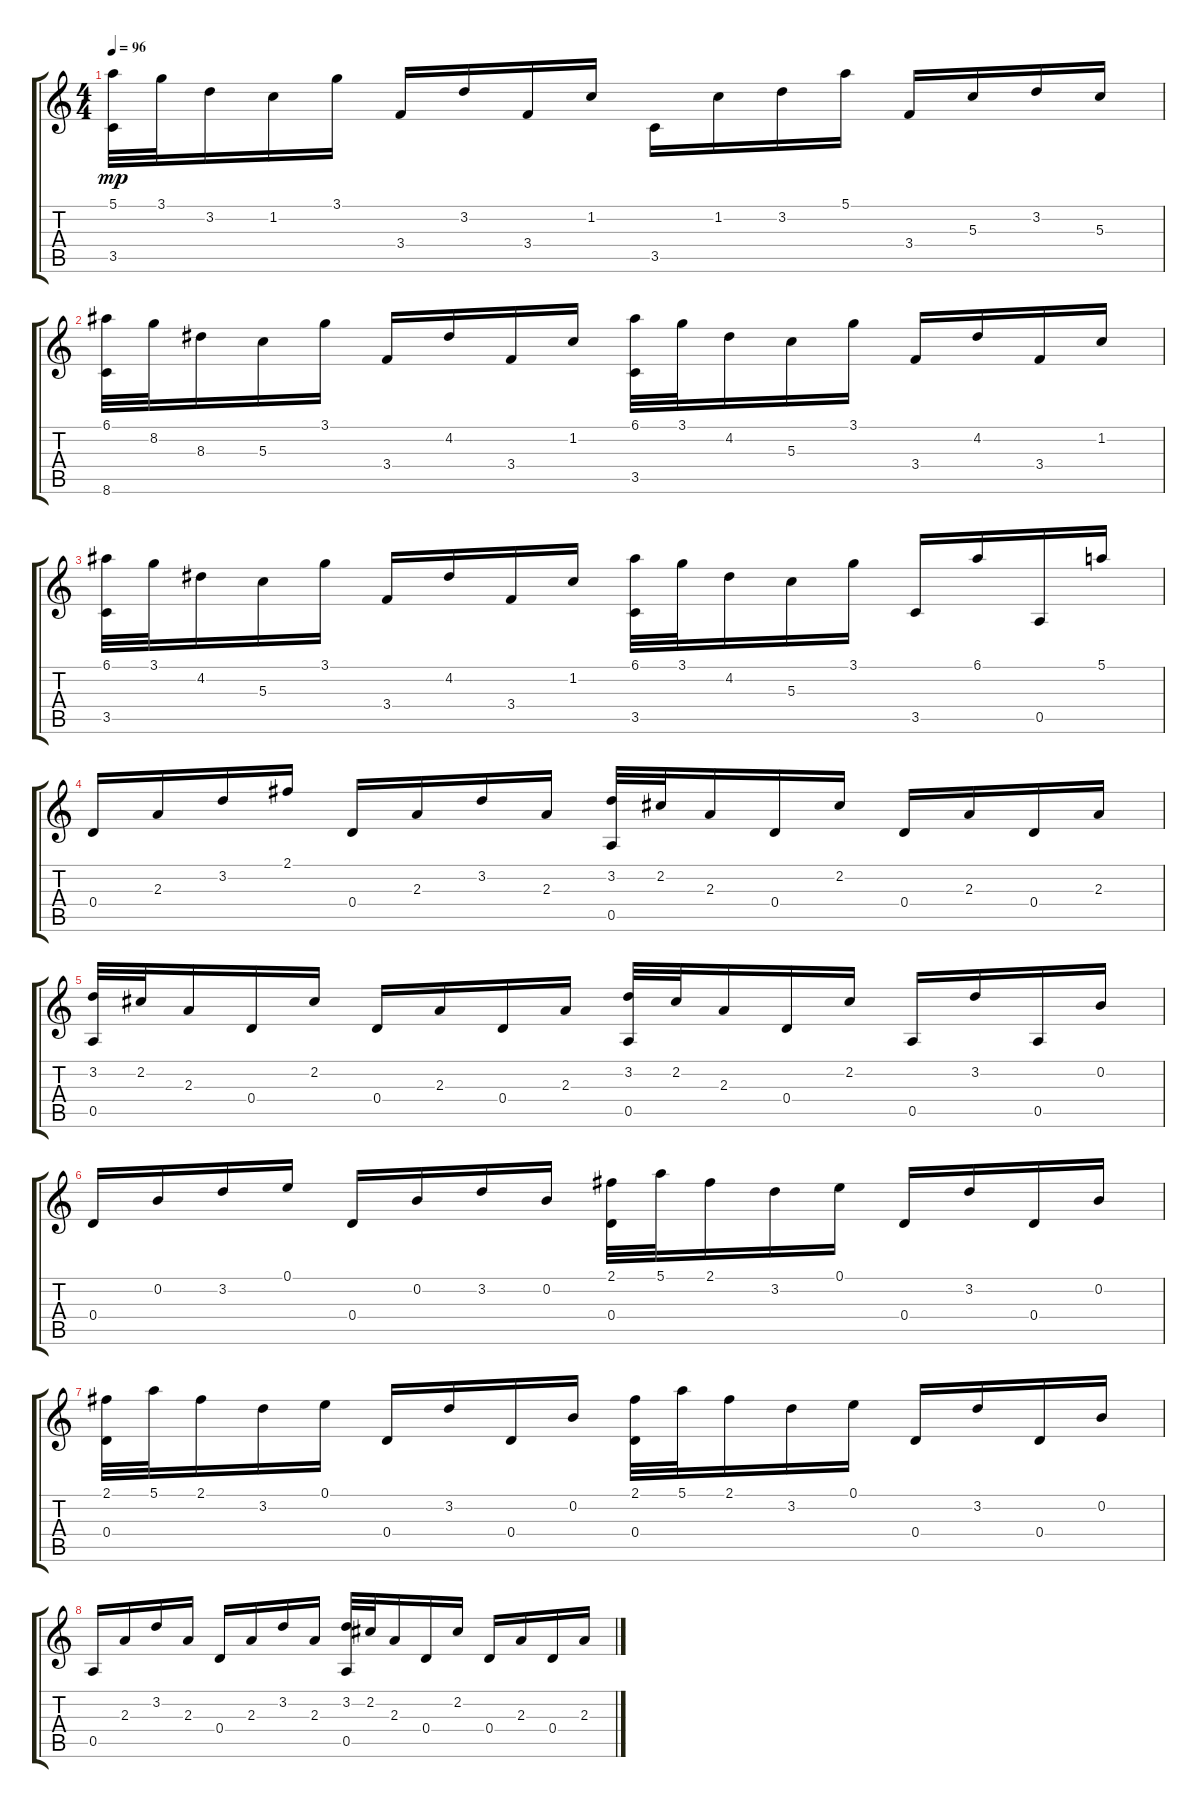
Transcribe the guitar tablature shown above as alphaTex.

\track "" {instrument acousticguitarsteel}
\staff {score tabs}
\tuning (E4 B3 G3 D3 A2 E2) {hide}
\ts (4 4)
\tempo 96
\clef g2
\ks c
(5.1 3.5).32{dy mp} 3.1.32 3.2.16 1.2.16 3.1.16 3.4.16 3.2.16 3.4.16 1.2.16 3.5.16 1.2.16 3.2.16 5.1.16 3.4.16 5.3.16 3.2.16 5.3.16 |
(6.1 8.6).32 8.2.32 8.3.16 5.3.16 3.1.16 3.4.16 4.2.16 3.4.16 1.2.16 (6.1 3.5).32 3.1.32 4.2.16 5.3.16 3.1.16 3.4.16 4.2.16 3.4.16 1.2.16 |
(6.1 3.5).32 3.1.32 4.2.16 5.3.16 3.1.16 3.4.16 4.2.16 3.4.16 1.2.16 (6.1 3.5).32 3.1.32 4.2.16 5.3.16 3.1.16 3.5.16 6.1.16 0.5.16 5.1.16 |
0.4.16 2.3.16 3.2.16 2.1.16 0.4.16 2.3.16 3.2.16 2.3.16 (3.2 0.5).32 2.2.32 2.3.16 0.4.16 2.2.16 0.4.16 2.3.16 0.4.16 2.3.16 |
(3.2 0.5).32 2.2.32 2.3.16 0.4.16 2.2.16 0.4.16 2.3.16 0.4.16 2.3.16 (3.2 0.5).32 2.2.32 2.3.16 0.4.16 2.2.16 0.5.16 3.2.16 0.5.16 0.2.16 |
0.4.16 0.2.16 3.2.16 0.1.16 0.4.16 0.2.16 3.2.16 0.2.16 (2.1 0.4).32 5.1.32 2.1.16 3.2.16 0.1.16 0.4.16 3.2.16 0.4.16 0.2.16 |
(2.1 0.4).32 5.1.32 2.1.16 3.2.16 0.1.16 0.4.16 3.2.16 0.4.16 0.2.16 (2.1 0.4).32 5.1.32 2.1.16 3.2.16 0.1.16 0.4.16 3.2.16 0.4.16 0.2.16 |
0.5.16 2.3.16 3.2.16 2.3.16 0.4.16 2.3.16 3.2.16 2.3.16 (3.2 0.5).32 2.2.32 2.3.16 0.4.16 2.2.16 0.4.16 2.3.16 0.4.16 2.3.16
